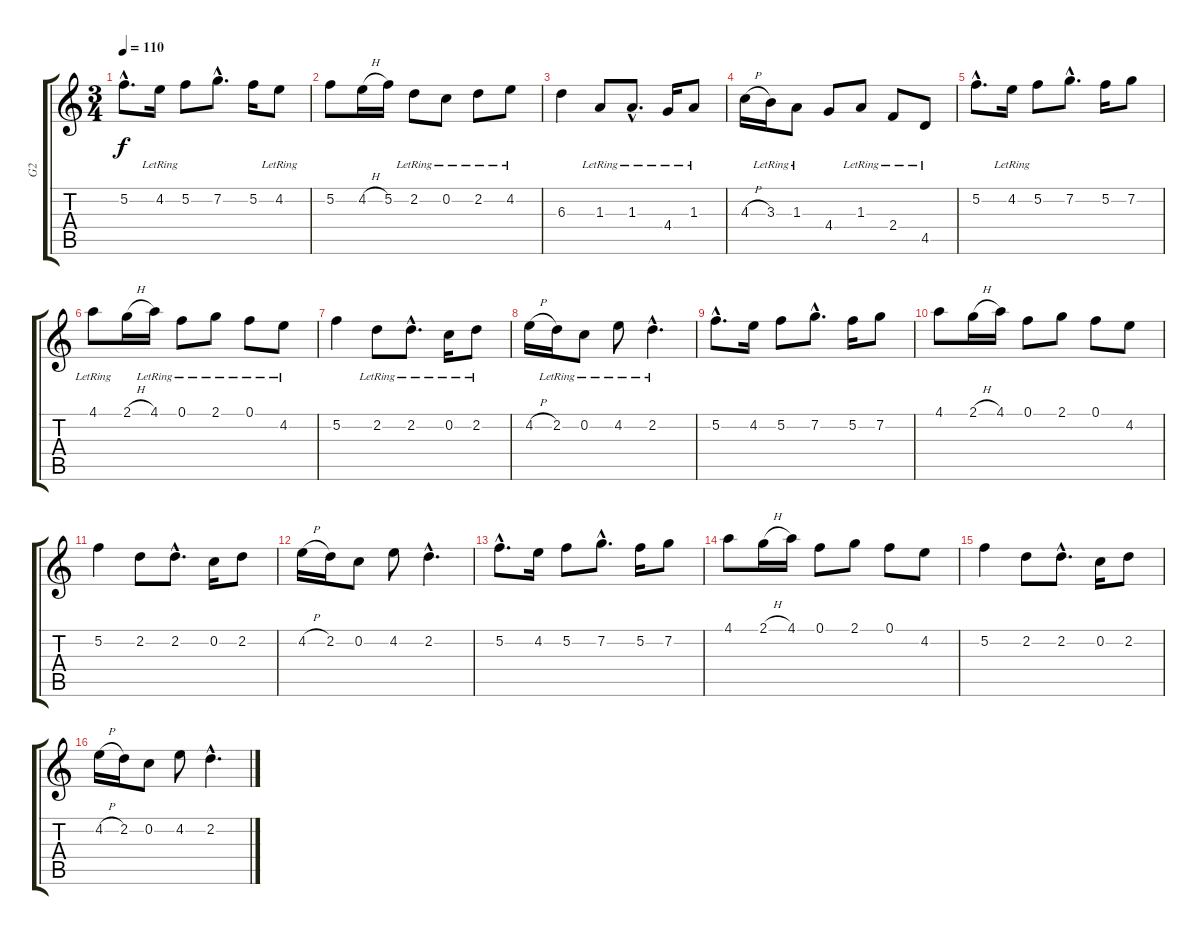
\track ("G2" "G2") {instrument overdrivenguitar}
\staff {score tabs}
\tuning (F4 C4 Ab3 Eb3 Bb2 F2) {hide}
\ts (3 4)
\tempo 110
\clef g2
\ks c
5.2{hac}.8{d dy f instrument acousticguitarnylon} 4.2{lr}.16 5.2.8 7.2{hac}.8{d} 5.2.16 4.2{lr}.8 |
5.2.8 4.2{h}.16 5.2.16 2.2{lr}.8 0.2{lr}.8 2.2{lr}.8 4.2{lr}.8 |
6.3.4{instrument acousticguitarnylon} 1.3{lr}.8 1.3{hac lr}.8{d} 4.4{lr}.16 1.3{lr}.8 |
4.3{h}.16 3.3{lr}.16 1.3{lr}.8 4.4.8 1.3{lr}.8 2.4{lr}.8 4.5{lr}.8 |
5.2{hac}.8{d instrument acousticguitarnylon} 4.2{lr}.16 5.2.8 7.2{hac}.8{d} 5.2.16 7.2.8 |
4.1{lr}.8 2.1{h}.16 4.1{lr}.16 0.1{lr}.8 2.1{lr}.8 0.1{lr}.8 4.2{lr}.8 |
5.2.4{instrument acousticguitarnylon} 2.2{lr}.8 2.2{hac lr}.8{d} 0.2{lr}.16 2.2{lr}.8 |
4.2{h}.16 2.2{lr}.16 0.2{lr}.8 4.2{lr}.8 2.2{hac lr}.4{d} |
5.2{hac}.8{d instrument overdrivenguitar} 4.2.16 5.2.8 7.2{hac}.8{d} 5.2.16 7.2.8 |
4.1.8 2.1{h}.16 4.1.16 0.1.8 2.1.8 0.1.8 4.2.8 |
5.2.4 2.2.8 2.2{hac}.8{d} 0.2.16 2.2.8 |
4.2{h}.16 2.2.16 0.2.8 4.2.8 2.2{hac}.4{d} |
5.2{hac}.8{d instrument overdrivenguitar} 4.2.16 5.2.8 7.2{hac}.8{d} 5.2.16 7.2.8 |
4.1.8 2.1{h}.16 4.1.16 0.1.8 2.1.8 0.1.8 4.2.8 |
5.2.4 2.2.8 2.2{hac}.8{d} 0.2.16 2.2.8 |
4.2{h}.16 2.2.16 0.2.8 4.2.8 2.2{hac}.4{d}
